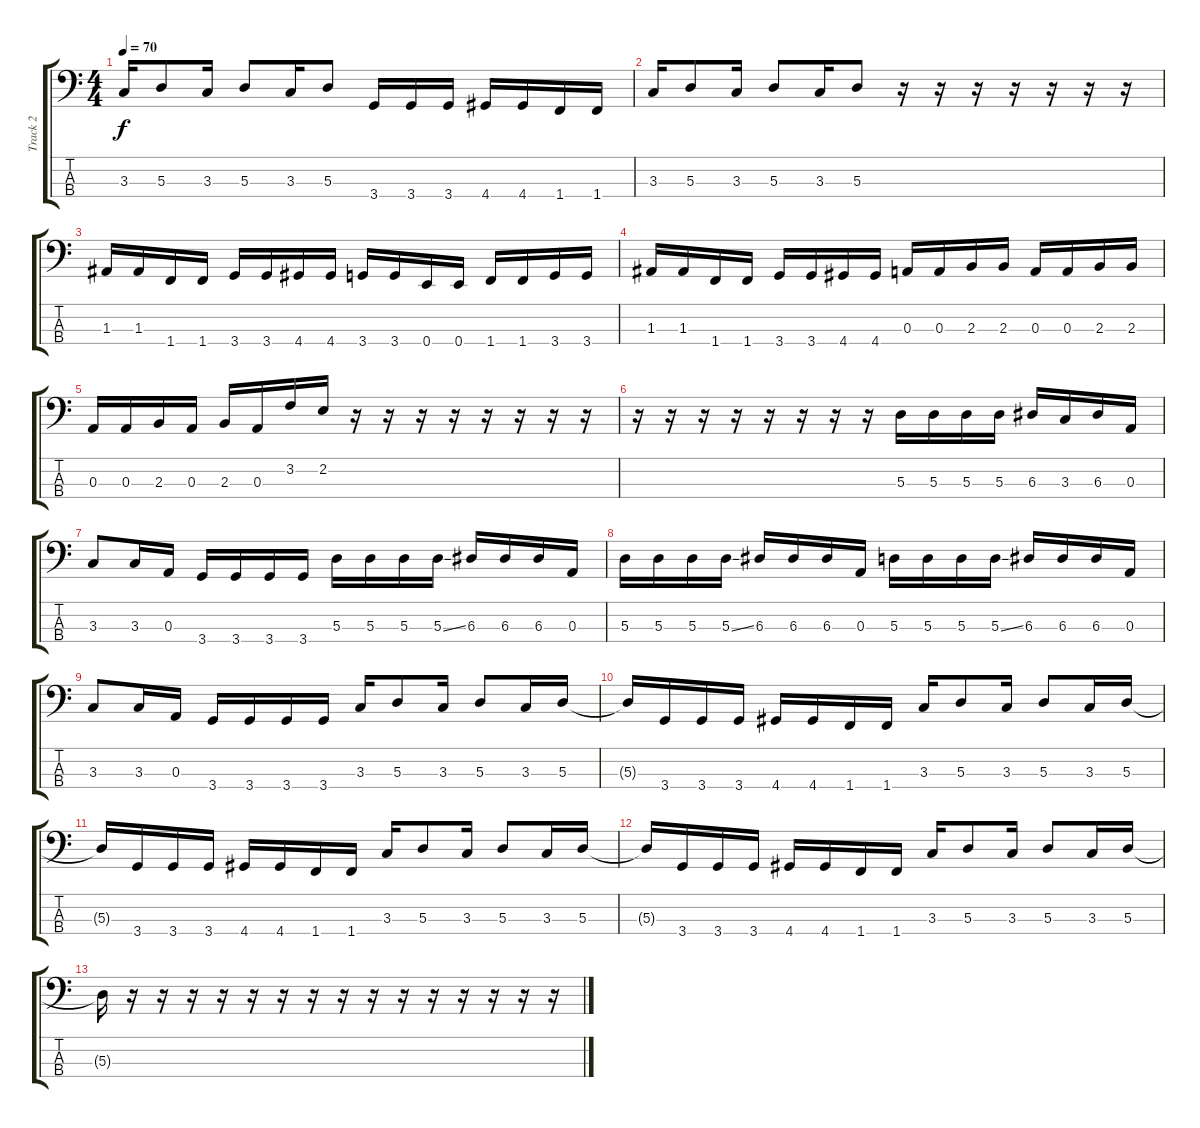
\track ("Track 2" "Track 2") {instrument electricbasspick}
\staff {score tabs}
\tuning (G2 D2 A1 E1) {hide}
\ts (4 4)
\tempo 70
\clef f4
\ks c
3.3.16{dy f} 5.3.8 3.3.16 5.3.8 3.3.16 5.3.8 3.4.16 3.4.16 3.4.16 4.4.16 4.4.16 1.4.16 1.4.16 |
3.3.16 5.3.8 3.3.16 5.3.8 3.3.16 5.3.8 r.16 r.16 r.16 r.16 r.16 r.16 r.16 |
1.3.16 1.3.16 1.4.16 1.4.16 3.4.16 3.4.16 4.4.16 4.4.16 3.4.16 3.4.16 0.4.16 0.4.16 1.4.16 1.4.16 3.4.16 3.4.16 |
1.3.16 1.3.16 1.4.16 1.4.16 3.4.16 3.4.16 4.4.16 4.4.16 0.3.16 0.3.16 2.3.16 2.3.16 0.3.16 0.3.16 2.3.16 2.3.16 |
0.3.16 0.3.16 2.3.16 0.3.16 2.3.16 0.3.16 3.2.16 2.2.16 r.16 r.16 r.16 r.16 r.16 r.16 r.16 r.16 |
r.16 r.16 r.16 r.16 r.16 r.16 r.16 r.16 5.3.16 5.3.16 5.3.16 5.3.16 6.3.16 3.3.16 6.3.16 0.3.16 |
3.3.8 3.3.16 0.3.16 3.4.16 3.4.16 3.4.16 3.4.16 5.3.16 5.3.16 5.3.16 5.3{ss}.16 6.3.16 6.3.16 6.3.16 0.3.16 |
5.3.16 5.3.16 5.3.16 5.3{ss}.16 6.3.16 6.3.16 6.3.16 0.3.16 5.3.16 5.3.16 5.3.16 5.3{ss}.16 6.3.16 6.3.16 6.3.16 0.3.16 |
3.3.8 3.3.16 0.3.16 3.4.16 3.4.16 3.4.16 3.4.16 3.3.16 5.3.8 3.3.16 5.3.8 3.3.16 5.3.16 |
5.3{t}.16 3.4.16 3.4.16 3.4.16 4.4.16 4.4.16 1.4.16 1.4.16 3.3.16 5.3.8 3.3.16 5.3.8 3.3.16 5.3.16 |
5.3{t}.16 3.4.16 3.4.16 3.4.16 4.4.16 4.4.16 1.4.16 1.4.16 3.3.16 5.3.8 3.3.16 5.3.8 3.3.16 5.3.16 |
5.3{t}.16 3.4.16 3.4.16 3.4.16 4.4.16 4.4.16 1.4.16 1.4.16 3.3.16 5.3.8 3.3.16 5.3.8 3.3.16 5.3.16 |
5.3{t}.16 r.16 r.16 r.16 r.16 r.16 r.16 r.16 r.16 r.16 r.16 r.16 r.16 r.16 r.16 r.16
